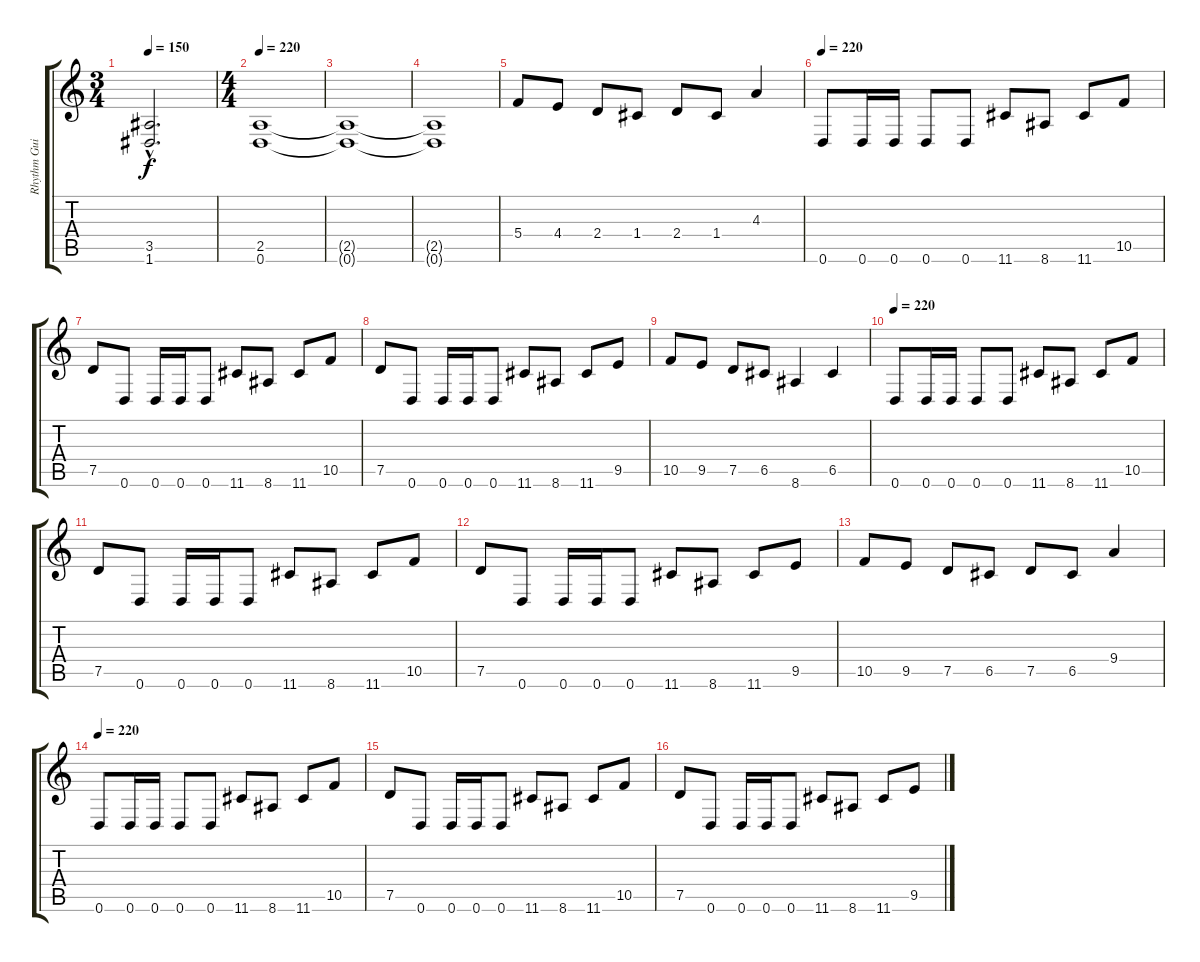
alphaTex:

\track ("Rhythm Guitar 2" "Rhythm Gui") {instrument distortionguitar}
\staff {score tabs}
\tuning (D4 A3 F3 C3 G2 D2) {hide}
\ts (3 4)
\tempo 150
\clef g2
\ks c
(3.5{hac} 1.6{hac}).2{d dy f} |
\ts (4 4)
\tempo 220
(2.5 0.6).1{volume 12} |
(2.5{t} 0.6{t}).1 |
(2.5{t} 0.6{t}).1 |
5.4.8{volume 14} 4.4.8 2.4.8 1.4.8 2.4.8 1.4.8 4.3.4 |
\tempo 220
0.6.8 0.6.16 0.6.16 0.6.8 0.6.8 11.6.8 8.6.8 11.6.8 10.5.8 |
7.5.8 0.6.8 0.6.16 0.6.16 0.6.8 11.6.8 8.6.8 11.6.8 10.5.8 |
7.5.8 0.6.8 0.6.16 0.6.16 0.6.8 11.6.8 8.6.8 11.6.8 9.5.8 |
10.5.8 9.5.8 7.5.8 6.5.8 8.6.4 6.5.4 |
\tempo 220
0.6.8 0.6.16 0.6.16 0.6.8 0.6.8 11.6.8 8.6.8 11.6.8 10.5.8 |
7.5.8 0.6.8 0.6.16 0.6.16 0.6.8 11.6.8 8.6.8 11.6.8 10.5.8 |
7.5.8 0.6.8 0.6.16 0.6.16 0.6.8 11.6.8 8.6.8 11.6.8 9.5.8 |
10.5.8 9.5.8 7.5.8 6.5.8 7.5.8 6.5.8 9.4.4 |
\tempo 220
0.6.8 0.6.16 0.6.16 0.6.8 0.6.8 11.6.8 8.6.8 11.6.8 10.5.8 |
7.5.8 0.6.8 0.6.16 0.6.16 0.6.8 11.6.8 8.6.8 11.6.8 10.5.8 |
7.5.8 0.6.8 0.6.16 0.6.16 0.6.8 11.6.8 8.6.8 11.6.8 9.5.8
